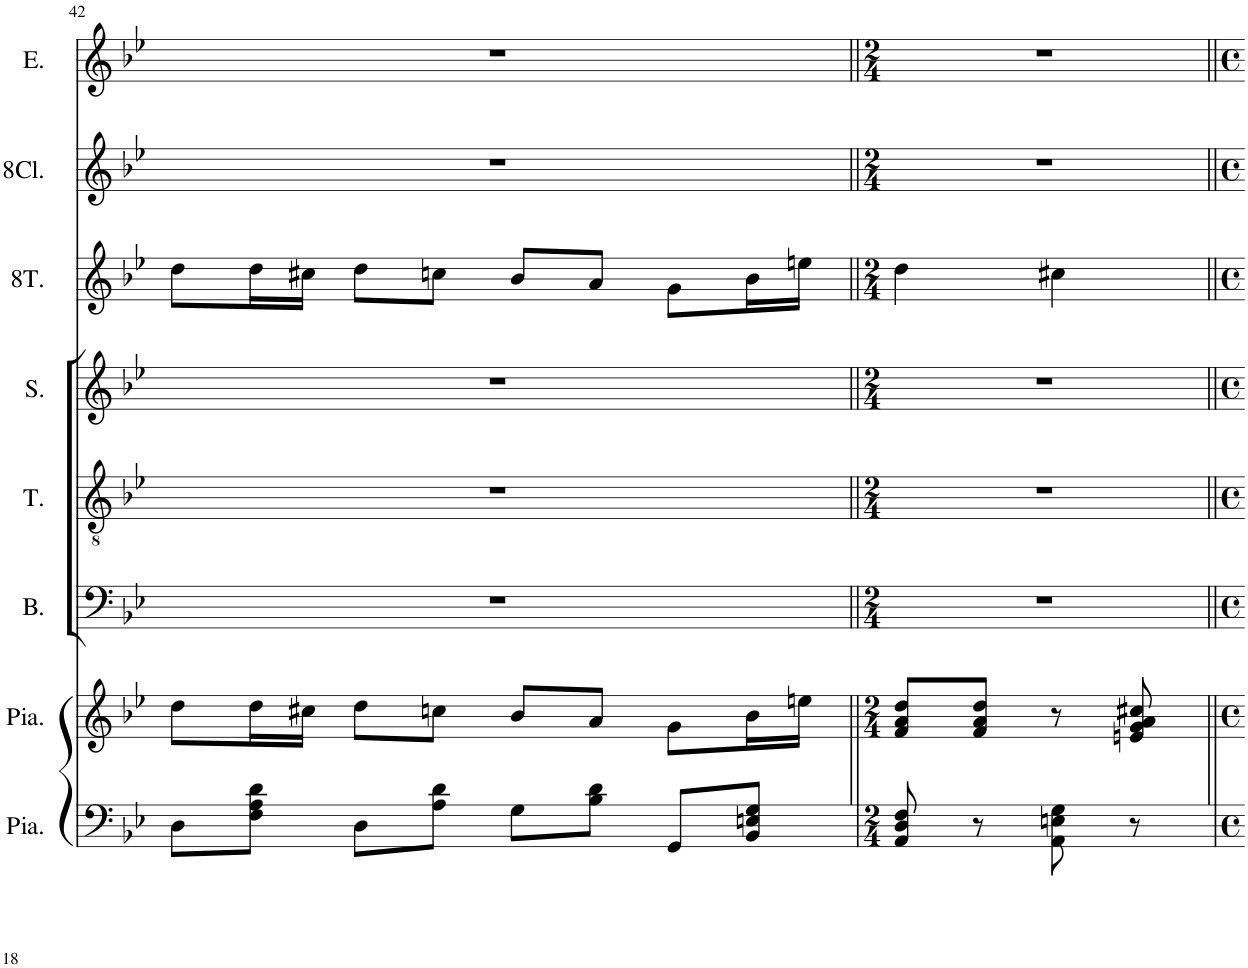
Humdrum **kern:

**kern	**kern	**kern	**kern	**kern	**kern	**kern	**kern
*part8	*part7	*part6	*part5	*part4	*part3	*part2	*part1
*staff8	*staff7	*staff6	*staff5	*staff4	*staff3	*staff2	*staff1
*I"Piano	*I"Piano	*I"Basses	*I"Ténors	*I"Sopranis	*I"8JF tambours	*I"8JF trompettes	*I"Emma
*I'Pia.	*I'Pia.	*I'B.	*I'T.	*I'S.	*I'8T.	*	*I'E.
!!LO:PB:g=z
*clefF4	*clefG2	*clefF4	*clefGv2	*clefG2	*clefG2	*clefG2	*clefG2
*	*Trd1c2	*	*	*	*	*Trd1c2	*Trd1c2
*k[b-e-]	*k[b-e-]	*k[b-e-]	*k[b-e-]	*k[b-e-]	*k[b-e-]	*k[b-e-]	*k[b-e-]
*M4/4	*M4/4	*M4/4	*M4/4	*M4/4	*M4/4	*M4/4	*M4/4
*met(c)	*met(c)	*met(c)	*met(c)	*met(c)	*met(c)	*met(c)	*met(c)
=42	=42	=42	=42	=42	=42	=42	=42
8D\L	8dd\L	1r	1r	1r	8dd\L	1r	1r
8F\ 8A\ 8d\J	16dd\L	.	.	.	16dd\L	.	.
.	16cc#X\JJ	.	.	.	16cc#X\JJ	.	.
8D\L	8dd\L	.	.	.	8dd\L	.	.
8A\ 8d\J	8ccn\J	.	.	.	8ccn\J	.	.
8G\L	8b-/L	.	.	.	8b-/L	.	.
8B-\ 8d\J	8a/J	.	.	.	8a/J	.	.
8GG/L	8g\L	.	.	.	8g\L	.	.
8BB-/ 8En/ 8G/J	16b-\L	.	.	.	16b-\L	.	.
.	16een\JJ	.	.	.	16een\JJ	.	.
=43||	=43||	=43||	=43||	=43||	=43||	=43||	=43||
*M2/4	*M2/4	*M2/4	*M2/4	*M2/4	*M2/4	*M2/4	*M2/4
8AA/ 8D/ 8F/	8f/ 8a/ 8dd/L	2r	2r	2r	4dd\	2r	2r
8r	8f/ 8a/ 8dd/J	.	.	.	.	.	.
8AA\ 8En\ 8G\	8r	.	.	.	4cc#X\	.	.
8r	8en/ 8g/ 8a/ 8cc#X/	.	.	.	.	.	.
=||	=||	=||	=||	=||	=||	=||	=||
*-	*-	*-	*-	*-	*-	*-	*-
